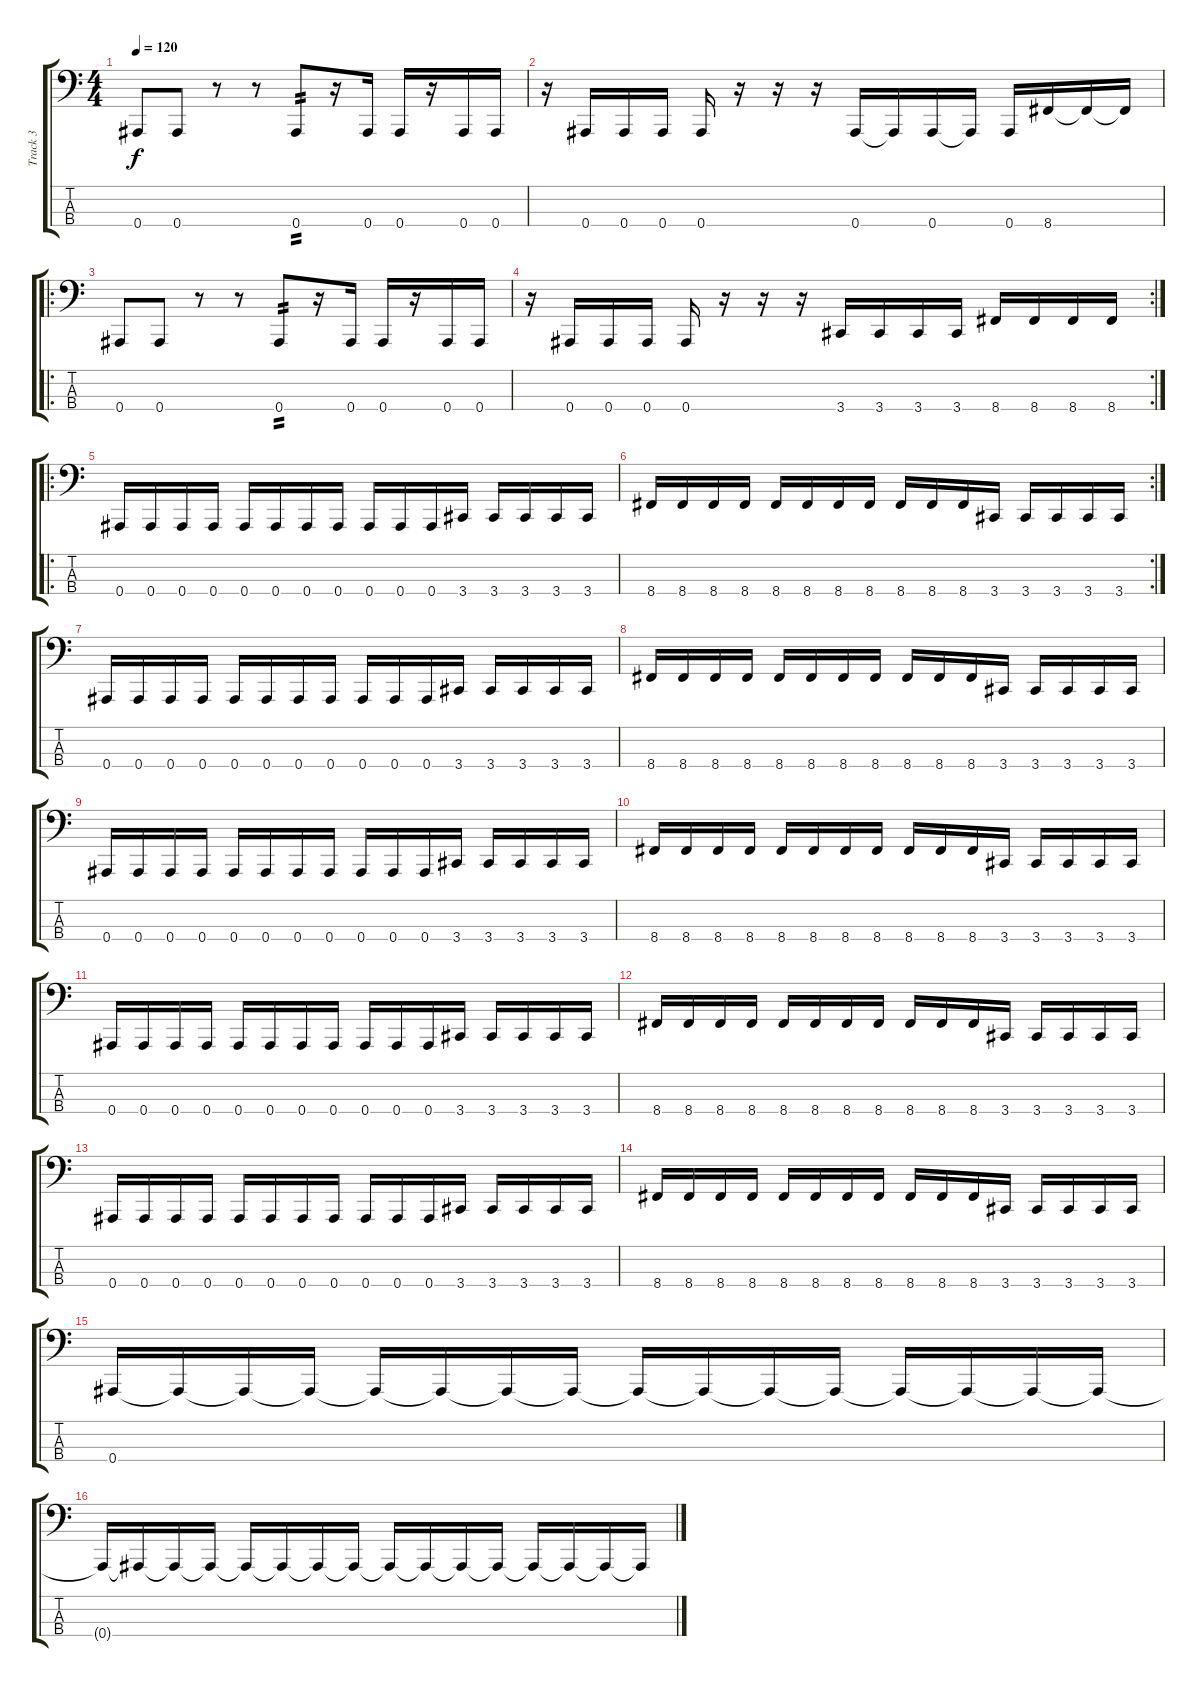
\track ("Track 3" "Track 3") {instrument electricbasspick}
\staff {score tabs}
\tuning (Eb2 Bb1 F1 Bb0) {hide}
\ts (4 4)
\tempo 120
\clef f4
\ks c
0.4.8{dy f} 0.4.8 r.8 r.8 0.4.8{tp 2} r.16 0.4.16 0.4.16 r.16 0.4.16 0.4.16 |
r.16 0.4.16 0.4.16 0.4.16 0.4.16 r.16 r.16 r.16 0.4.16 0.4{t}.16 0.4.16 0.4{t}.16 0.4.16 8.4.16 8.4{t}.16 8.4{t}.16 |
\ro
0.4.8 0.4.8 r.8 r.8 0.4.8{tp 2} r.16 0.4.16 0.4.16 r.16 0.4.16 0.4.16 |
\rc 2
r.16 0.4.16 0.4.16 0.4.16 0.4.16 r.16 r.16 r.16 3.4.16 3.4.16 3.4.16 3.4.16 8.4.16 8.4.16 8.4.16 8.4.16 |
\ro
0.4.16 0.4.16 0.4.16 0.4.16 0.4.16 0.4.16 0.4.16 0.4.16 0.4.16 0.4.16 0.4.16 3.4.16 3.4.16 3.4.16 3.4.16 3.4.16 |
\rc 2
8.4.16 8.4.16 8.4.16 8.4.16 8.4.16 8.4.16 8.4.16 8.4.16 8.4.16 8.4.16 8.4.16 3.4.16 3.4.16 3.4.16 3.4.16 3.4.16 |
0.4.16 0.4.16 0.4.16 0.4.16 0.4.16 0.4.16 0.4.16 0.4.16 0.4.16 0.4.16 0.4.16 3.4.16 3.4.16 3.4.16 3.4.16 3.4.16 |
8.4.16 8.4.16 8.4.16 8.4.16 8.4.16 8.4.16 8.4.16 8.4.16 8.4.16 8.4.16 8.4.16 3.4.16 3.4.16 3.4.16 3.4.16 3.4.16 |
0.4.16 0.4.16 0.4.16 0.4.16 0.4.16 0.4.16 0.4.16 0.4.16 0.4.16 0.4.16 0.4.16 3.4.16 3.4.16 3.4.16 3.4.16 3.4.16 |
8.4.16 8.4.16 8.4.16 8.4.16 8.4.16 8.4.16 8.4.16 8.4.16 8.4.16 8.4.16 8.4.16 3.4.16 3.4.16 3.4.16 3.4.16 3.4.16 |
0.4.16 0.4.16 0.4.16 0.4.16 0.4.16 0.4.16 0.4.16 0.4.16 0.4.16 0.4.16 0.4.16 3.4.16 3.4.16 3.4.16 3.4.16 3.4.16 |
8.4.16 8.4.16 8.4.16 8.4.16 8.4.16 8.4.16 8.4.16 8.4.16 8.4.16 8.4.16 8.4.16 3.4.16 3.4.16 3.4.16 3.4.16 3.4.16 |
0.4.16 0.4.16 0.4.16 0.4.16 0.4.16 0.4.16 0.4.16 0.4.16 0.4.16 0.4.16 0.4.16 3.4.16 3.4.16 3.4.16 3.4.16 3.4.16 |
8.4.16 8.4.16 8.4.16 8.4.16 8.4.16 8.4.16 8.4.16 8.4.16 8.4.16 8.4.16 8.4.16 3.4.16 3.4.16 3.4.16 3.4.16 3.4.16 |
0.4.16 0.4{t}.16 0.4{t}.16 0.4{t}.16 0.4{t}.16 0.4{t}.16 0.4{t}.16 0.4{t}.16 0.4{t}.16 0.4{t}.16 0.4{t}.16 0.4{t}.16 0.4{t}.16 0.4{t}.16 0.4{t}.16 0.4{t}.16 |
0.4{t}.16 0.4{t}.16 0.4{t}.16 0.4{t}.16 0.4{t}.16 0.4{t}.16 0.4{t}.16 0.4{t}.16 0.4{t}.16 0.4{t}.16 0.4{t}.16 0.4{t}.16 0.4{t}.16 0.4{t}.16 0.4{t}.16 0.4{t}.16
